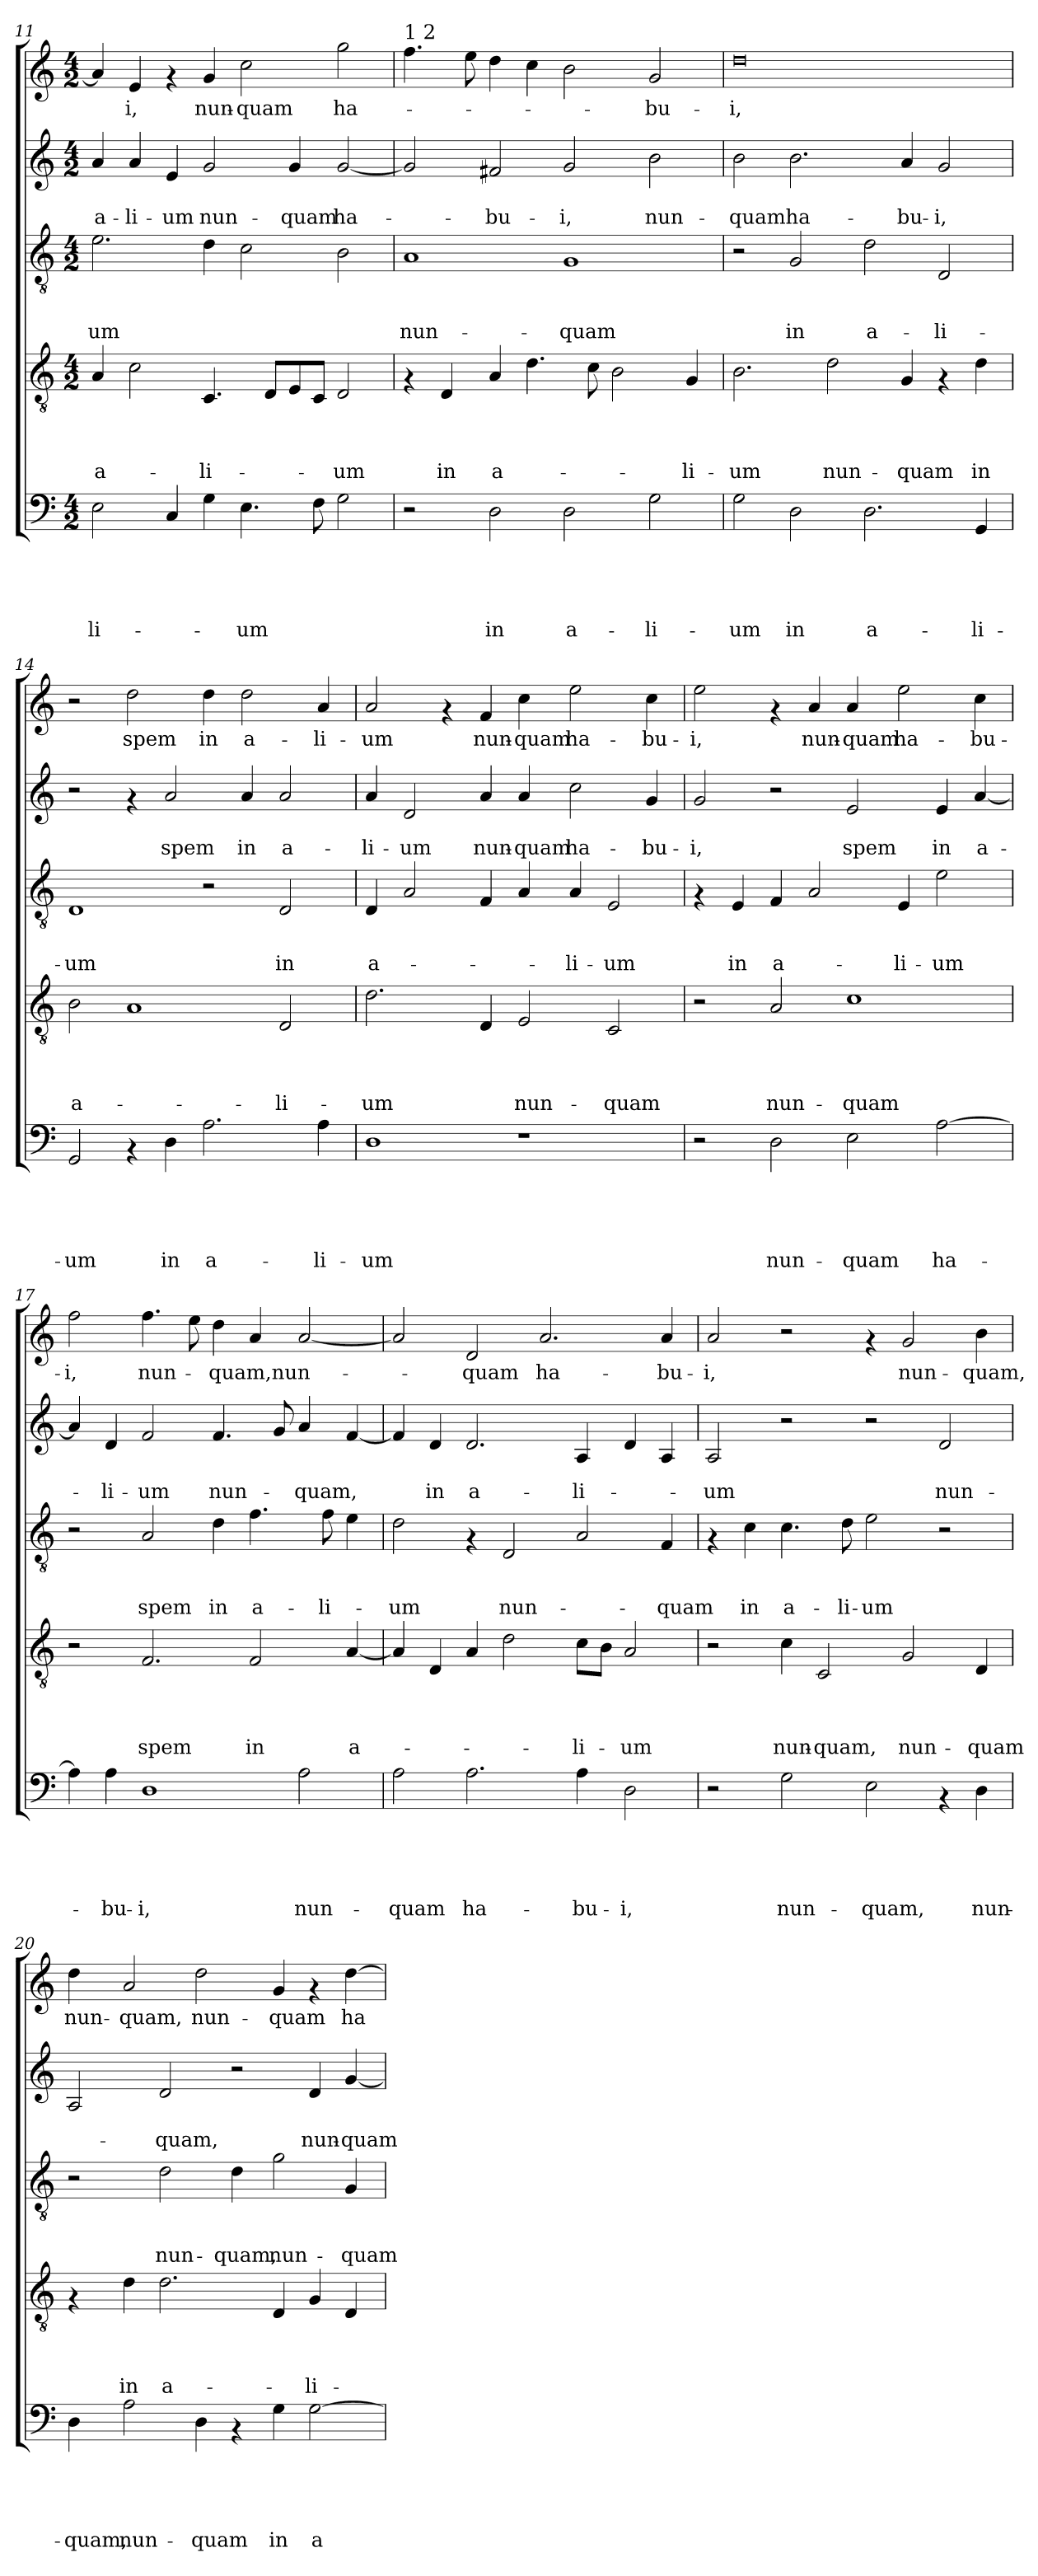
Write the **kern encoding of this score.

**kern	**text	**text	**text	**text	**text	**kern	**text	**text	**text	**text	**kern	**text	**text	**text	**kern	**text	**text	**kern	**text
*part5	*part5	*part5	*part5	*part5	*part5	*part4	*part4	*part4	*part4	*part4	*part3	*part3	*part3	*part3	*part2	*part2	*part2	*part1	*part1
*staff5	*staff5	*staff5	*staff5	*staff5	*staff5	*staff4	*staff4	*staff4	*staff4	*staff4	*staff3	*staff3	*staff3	*staff3	*staff2	*staff2	*staff2	*staff1	*staff1
*clefF4	*	*	*	*	*	*clefGv2	*	*	*	*	*clefGv2	*	*	*	*clefG2	*	*	*clefG2	*
*k[]	*	*	*	*	*	*k[]	*	*	*	*	*k[]	*	*	*	*k[]	*	*	*k[]	*
*C:	*	*	*	*	*	*C:	*	*	*	*	*C:	*	*	*	*C:	*	*	*C:	*
*M4/2	*	*	*	*	*	*M4/2	*	*	*	*	*M4/2	*	*	*	*M4/2	*	*	*M4/2	*
=11	=11	=11	=11	=11	=11	=11	=11	=11	=11	=11	=11	=11	=11	=11	=11	=11	=11	=11	=11
!	!	!	!	!	!LO:LY:b	!	!	!	!	!LO:LY:b	!	!	!	!LO:LY:b	!	!	!LO:LY:b	!	!
2E\	.	.	.	.	-li-	4A/	.	.	.	a-	2.e\	.	.	-um	4a/	.	a-	4a/]	.
!	!	!	!	!	!	!	!	!	!	!	!	!	!	!	!	!	!LO:LY:b	!	!LO:LY:b
.	.	.	.	.	.	2c\	.	.	.	.	.	.	.	.	4a/	.	-li-	4e/	-i,
!	!	!	!	!	!	!	!	!	!	!	!	!	!	!	!	!	!LO:LY:b	!	!
4C/	.	.	.	.	.	.	.	.	.	.	.	.	.	.	4e/	.	-um	4rf	.
!	!	!	!	!	!	!	!	!	!	!LO:LY:b	!	!	!	!	!	!	!LO:LY:b	!	!LO:LY:b
4G\	.	.	.	.	.	4.C/	.	.	.	-li-	4d\	.	.	.	2g/	.	nun-	4g/	nun-
!	!	!	!	!	!LO:LY:b	!	!	!	!	!	!	!	!	!	!	!	!	!	!LO:LY:b
4.E\	.	.	.	.	-um	.	.	.	.	.	2c\	.	.	.	.	.	.	2cc\	-quam
.	.	.	.	.	.	8D/L	.	.	.	.	.	.	.	.	.	.	.	.	.
!	!	!	!	!	!	!	!	!	!	!	!	!	!	!	!	!	!LO:LY:b	!	!
.	.	.	.	.	.	8E/	.	.	.	.	.	.	.	.	4g/	.	-quam	.	.
8F\	.	.	.	.	.	8C/J	.	.	.	.	.	.	.	.	.	.	.	.	.
!	!	!	!	!	!	!	!	!	!	!LO:LY:b	!	!	!	!	!	!	!LO:LY:b	!	!LO:LY:b
2G\	.	.	.	.	.	2D/	.	.	.	-um	2B\	.	.	.	[<2g/	.	ha-	2gg\	ha-
!!LO:PB:g=z
=12	=12	=12	=12	=12	=12	=12	=12	=12	=12	=12	=12	=12	=12	=12	=12	=12	=12	=12	=12
!	!	!	!	!	!	!	!	!	!	!	!	!	!	!	!	!	!	!LO:TX:a:t=1 2	!
!	!	!	!	!	!	!	!	!	!	!	!	!	!	!LO:LY:b	!	!	!	!	!
2r	.	.	.	.	.	4rF	.	.	.	.	1A	.	.	nun-	2g/]	.	.	4.ff\	.
!	!	!	!	!	!	!	!	!	!	!LO:LY:b	!	!	!	!	!	!	!	!	!
.	.	.	.	.	.	4D/	.	.	.	in	.	.	.	.	.	.	.	.	.
.	.	.	.	.	.	.	.	.	.	.	.	.	.	.	.	.	.	8ee\	.
!	!	!	!	!	!LO:LY:b	!	!	!	!	!LO:LY:b	!	!	!	!	!	!	!LO:LY:b	!	!
2D\	.	.	.	.	in	4A/	.	.	.	a-	.	.	.	.	2f#X/	.	-bu-	4dd\	.
.	.	.	.	.	.	4.d\	.	.	.	.	.	.	.	.	.	.	.	4cc\	.
!	!	!	!	!	!LO:LY:b	!	!	!	!	!	!	!	!	!LO:LY:b	!	!	!LO:LY:b	!	!
2D\	.	.	.	.	a-	.	.	.	.	.	1G	.	.	-quam	2g/	.	-i,	2b\	.
.	.	.	.	.	.	8c\	.	.	.	.	.	.	.	.	.	.	.	.	.
.	.	.	.	.	.	2B\	.	.	.	.	.	.	.	.	.	.	.	.	.
!	!	!	!	!	!LO:LY:b	!	!	!	!	!	!	!	!	!	!	!	!LO:LY:b	!	!LO:LY:b
2G\	.	.	.	.	-li-	.	.	.	.	.	.	.	.	.	2b\	.	nun-	2g/	-bu-
!	!	!	!	!	!	!	!	!	!	!LO:LY:b	!	!	!	!	!	!	!	!	!
.	.	.	.	.	.	4G/	.	.	.	-li-	.	.	.	.	.	.	.	.	.
=13	=13	=13	=13	=13	=13	=13	=13	=13	=13	=13	=13	=13	=13	=13	=13	=13	=13	=13	=13
!	!	!	!	!	!LO:LY:b	!	!	!	!	!LO:LY:b	!	!	!	!	!	!	!LO:LY:b	!	!LO:LY:b
2G\	.	.	.	.	-um	2.B\	.	.	.	-um	2r	.	.	.	2b\	.	-quam	0dd	-i,
!	!	!	!	!	!LO:LY:b	!	!	!	!	!	!	!	!	!LO:LY:b	!	!	!LO:LY:b	!	!
2D\	.	.	.	.	in	.	.	.	.	.	2G/	.	.	in	2.b\	.	ha-	.	.
!	!	!	!	!	!	!	!	!	!	!LO:LY:b	!	!	!	!	!	!	!	!	!
.	.	.	.	.	.	2d\	.	.	.	nun-	.	.	.	.	.	.	.	.	.
!	!	!	!	!	!LO:LY:b	!	!	!	!	!	!	!	!	!LO:LY:b	!	!	!	!	!
2.D\	.	.	.	.	a-	.	.	.	.	.	2d\	.	.	a-	.	.	.	.	.
!	!	!	!	!	!	!	!	!	!	!LO:LY:b	!	!	!	!	!	!	!LO:LY:b	!	!
.	.	.	.	.	.	4G/	.	.	.	-quam	.	.	.	.	4a/	.	-bu-	.	.
!	!	!	!	!	!	!	!	!	!	!	!	!	!	!LO:LY:b	!	!	!LO:LY:b	!	!
.	.	.	.	.	.	4rF	.	.	.	.	2D/	.	.	-li-	2g/	.	-i,	.	.
!	!	!	!	!	!LO:LY:b	!	!	!	!	!LO:LY:b	!	!	!	!	!	!	!	!	!
4GG/	.	.	.	.	-li-	4d\	.	.	.	in	.	.	.	.	.	.	.	.	.
=14	=14	=14	=14	=14	=14	=14	=14	=14	=14	=14	=14	=14	=14	=14	=14	=14	=14	=14	=14
!	!	!	!	!	!LO:LY:b	!	!	!	!	!LO:LY:b	!	!	!	!LO:LY:b	!	!	!	!	!
2GG/	.	.	.	.	-um	2B\	.	.	.	a-	1D	.	.	-um	2r	.	.	2r	.
!	!	!	!	!	!	!	!	!	!	!	!	!	!	!	!	!	!	!	!LO:LY:b
4rAA	.	.	.	.	.	1A	.	.	.	.	.	.	.	.	4rf	.	.	2dd\	spem
!	!	!	!	!	!LO:LY:b	!	!	!	!	!	!	!	!	!	!	!	!LO:LY:b	!	!
4D\	.	.	.	.	in	.	.	.	.	.	.	.	.	.	2a/	.	spem	.	.
!	!	!	!	!	!LO:LY:b	!	!	!	!	!	!	!	!	!	!	!	!	!	!LO:LY:b
2.A\	.	.	.	.	a-	.	.	.	.	.	2r	.	.	.	.	.	.	4dd\	in
!	!	!	!	!	!	!	!	!	!	!	!	!	!	!	!	!	!LO:LY:b	!	!LO:LY:b
.	.	.	.	.	.	.	.	.	.	.	.	.	.	.	4a/	.	in	2dd\	a-
!	!	!	!	!	!	!	!	!	!	!LO:LY:b	!	!	!	!LO:LY:b	!	!	!LO:LY:b	!	!
.	.	.	.	.	.	2D/	.	.	.	-li-	2D/	.	.	in	2a/	.	a-	.	.
!	!	!	!	!	!LO:LY:b	!	!	!	!	!	!	!	!	!	!	!	!	!	!LO:LY:b
4A\	.	.	.	.	-li-	.	.	.	.	.	.	.	.	.	.	.	.	4a/	-li-
=15	=15	=15	=15	=15	=15	=15	=15	=15	=15	=15	=15	=15	=15	=15	=15	=15	=15	=15	=15
!	!	!	!	!	!LO:LY:b	!	!	!	!	!LO:LY:b	!	!	!	!LO:LY:b	!	!	!LO:LY:b	!	!LO:LY:b
1D	.	.	.	.	-um	2.d\	.	.	.	-um	4D/	.	.	a-	4a/	.	-li-	2a/	-um
!	!	!	!	!	!	!	!	!	!	!	!	!	!	!	!	!	!LO:LY:b	!	!
.	.	.	.	.	.	.	.	.	.	.	2A/	.	.	.	2d/	.	-um	.	.
.	.	.	.	.	.	.	.	.	.	.	.	.	.	.	.	.	.	4rf	.
!	!	!	!	!	!	!	!	!	!	!	!	!	!	!	!	!	!LO:LY:b	!	!LO:LY:b
.	.	.	.	.	.	4D/	.	.	.	.	4F/	.	.	.	4a/	.	nun-	4f/	nun-
!	!	!	!	!	!	!	!	!	!	!LO:LY:b	!	!	!	!	!	!	!LO:LY:b	!	!LO:LY:b
1r	.	.	.	.	.	2E/	.	.	.	nun-	4A/	.	.	.	4a/	.	-quam	4cc\	-quam
!	!	!	!	!	!	!	!	!	!	!	!	!	!	!LO:LY:b	!	!	!LO:LY:b	!	!LO:LY:b
.	.	.	.	.	.	.	.	.	.	.	4A/	.	.	-li-	2cc\	.	ha-	2ee\	ha-
!	!	!	!	!	!	!	!	!	!	!LO:LY:b	!	!	!	!LO:LY:b	!	!	!	!	!
.	.	.	.	.	.	2C/	.	.	.	-quam	2E/	.	.	-um	.	.	.	.	.
!	!	!	!	!	!	!	!	!	!	!	!	!	!	!	!	!	!LO:LY:b	!	!LO:LY:b
.	.	.	.	.	.	.	.	.	.	.	.	.	.	.	4g/	.	-bu-	4cc\	-bu-
!!LO:PB:g=z
=16	=16	=16	=16	=16	=16	=16	=16	=16	=16	=16	=16	=16	=16	=16	=16	=16	=16	=16	=16
!	!	!	!	!	!	!	!	!	!	!	!	!	!	!	!	!	!LO:LY:b	!	!LO:LY:b
2r	.	.	.	.	.	2r	.	.	.	.	4rF	.	.	.	2g/	.	-i,	2ee\	-i,
!	!	!	!	!	!	!	!	!	!	!	!	!	!	!LO:LY:b	!	!	!	!	!
.	.	.	.	.	.	.	.	.	.	.	4E/	.	.	in	.	.	.	.	.
!	!	!	!	!	!LO:LY:b	!	!	!	!	!LO:LY:b	!	!	!	!LO:LY:b	!	!	!	!	!
2D\	.	.	.	.	nun-	2A/	.	.	.	nun-	4F/	.	.	a-	2r	.	.	4rf	.
!	!	!	!	!	!	!	!	!	!	!	!	!	!	!	!	!	!	!	!LO:LY:b
.	.	.	.	.	.	.	.	.	.	.	2A/	.	.	.	.	.	.	4a/	nun-
!	!	!	!	!	!LO:LY:b	!	!	!	!	!LO:LY:b	!	!	!	!	!	!	!LO:LY:b	!	!LO:LY:b
2E\	.	.	.	.	-quam	1c	.	.	.	-quam	.	.	.	.	2e/	.	spem	4a/	-quam
!	!	!	!	!	!	!	!	!	!	!	!	!	!	!LO:LY:b	!	!	!	!	!LO:LY:b
.	.	.	.	.	.	.	.	.	.	.	4E/	.	.	-li-	.	.	.	2ee\	ha-
!	!	!	!	!	!LO:LY:b	!	!	!	!	!	!	!	!	!LO:LY:b	!	!	!LO:LY:b	!	!
[>2A\	.	.	.	.	ha-	.	.	.	.	.	2e\	.	.	-um	4e/	.	in	.	.
!	!	!	!	!	!	!	!	!	!	!	!	!	!	!	!	!	!LO:LY:b	!	!LO:LY:b
.	.	.	.	.	.	.	.	.	.	.	.	.	.	.	[<4a/	.	a-	4cc\	-bu-
=17	=17	=17	=17	=17	=17	=17	=17	=17	=17	=17	=17	=17	=17	=17	=17	=17	=17	=17	=17
!	!	!	!	!	!	!	!	!	!	!	!	!	!	!	!	!	!	!	!LO:LY:b
4A\]	.	.	.	.	.	2r	.	.	.	.	2r	.	.	.	4a/]	.	.	2ff\	-i,
!	!	!	!	!	!LO:LY:b	!	!	!	!	!	!	!	!	!	!	!	!LO:LY:b	!	!
4A\	.	.	.	.	-bu-	.	.	.	.	.	.	.	.	.	4d/	.	-li-	.	.
!	!	!	!	!	!LO:LY:b	!	!	!	!	!LO:LY:b	!	!	!	!LO:LY:b	!	!	!LO:LY:b	!	!LO:LY:b
1D	.	.	.	.	-i,	2.F/	.	.	.	spem	2A/	.	.	spem	2f/	.	-um	4.ff\	nun-
.	.	.	.	.	.	.	.	.	.	.	.	.	.	.	.	.	.	8ee\	.
!	!	!	!	!	!	!	!	!	!	!	!	!	!	!LO:LY:b	!	!	!LO:LY:b	!	!LO:LY:b
.	.	.	.	.	.	.	.	.	.	.	4d\	.	.	in	4.f/	.	nun-	4dd\	-quam,nun-
!	!	!	!	!	!	!	!	!	!	!LO:LY:b	!	!	!	!LO:LY:b	!	!	!	!	!
.	.	.	.	.	.	2F/	.	.	.	in	4.f\	.	.	a-	.	.	.	4a/	.
.	.	.	.	.	.	.	.	.	.	.	.	.	.	.	8g/	.	.	.	.
!	!	!	!	!	!LO:LY:b	!	!	!	!	!	!	!	!	!	!	!	!LO:LY:b	!	!
2A\	.	.	.	.	nun-	.	.	.	.	.	.	.	.	.	4a/	.	-quam,	[<2a/	.
!	!	!	!	!	!	!	!	!	!	!	!	!	!	!LO:LY:b	!	!	!	!	!
.	.	.	.	.	.	.	.	.	.	.	8f\	.	.	-li-	.	.	.	.	.
!	!	!	!	!	!	!	!	!	!	!LO:LY:b	!	!	!	!	!	!	!	!	!
.	.	.	.	.	.	[<4A/	.	.	.	a-	4e\	.	.	.	[<4f/	.	.	.	.
=18	=18	=18	=18	=18	=18	=18	=18	=18	=18	=18	=18	=18	=18	=18	=18	=18	=18	=18	=18
!	!	!	!	!	!LO:LY:b	!	!	!	!	!	!	!	!	!LO:LY:b	!	!	!	!	!
2A\	.	.	.	.	-quam	4A/]	.	.	.	.	2d\	.	.	-um	4f/]	.	.	2a/]	.
!	!	!	!	!	!	!	!	!	!	!	!	!	!	!	!	!	!LO:LY:b	!	!
.	.	.	.	.	.	4D/	.	.	.	.	.	.	.	.	4d/	.	in	.	.
!	!	!	!	!	!LO:LY:b	!	!	!	!	!	!	!	!	!	!	!	!LO:LY:b	!	!LO:LY:b
2.A\	.	.	.	.	ha-	4A/	.	.	.	.	4rF	.	.	.	2.d/	.	a-	2d/	-quam
!	!	!	!	!	!	!	!	!	!	!	!	!	!	!LO:LY:b	!	!	!	!	!
.	.	.	.	.	.	2d\	.	.	.	.	2D/	.	.	nun-	.	.	.	.	.
!	!	!	!	!	!	!	!	!	!	!	!	!	!	!	!	!	!	!	!LO:LY:b
.	.	.	.	.	.	.	.	.	.	.	.	.	.	.	.	.	.	2.a/	ha-
!	!	!	!	!	!LO:LY:b	!	!	!	!	!LO:LY:b	!	!	!	!	!	!	!LO:LY:b	!	!
4A\	.	.	.	.	-bu-	8c\L	.	.	.	-li-	2A/	.	.	.	4A/	.	-li-	.	.
.	.	.	.	.	.	8B\J	.	.	.	.	.	.	.	.	.	.	.	.	.
!	!	!	!	!	!LO:LY:b	!	!	!	!	!LO:LY:b	!	!	!	!	!	!	!	!	!
2D\	.	.	.	.	-i,	2A/	.	.	.	-um	.	.	.	.	4d/	.	.	.	.
!	!	!	!	!	!	!	!	!	!	!	!	!	!	!LO:LY:b	!	!	!	!	!LO:LY:b
.	.	.	.	.	.	.	.	.	.	.	4F/	.	.	-quam	4A/	.	.	4a/	-bu-
=19	=19	=19	=19	=19	=19	=19	=19	=19	=19	=19	=19	=19	=19	=19	=19	=19	=19	=19	=19
!	!	!	!	!	!	!	!	!	!	!	!	!	!	!	!	!	!LO:LY:b	!	!LO:LY:b
2r	.	.	.	.	.	2r	.	.	.	.	4rF	.	.	.	2A/	.	-um	2a/	-i,
!	!	!	!	!	!	!	!	!	!	!	!	!	!	!LO:LY:b	!	!	!	!	!
.	.	.	.	.	.	.	.	.	.	.	4c\	.	.	in	.	.	.	.	.
!	!	!	!	!	!LO:LY:b	!	!	!	!	!LO:LY:b	!	!	!	!LO:LY:b	!	!	!	!	!
2G\	.	.	.	.	nun-	4c\	.	.	.	nun-	4.c\	.	.	a-	2r	.	.	2r	.
!	!	!	!	!	!	!	!	!	!	!LO:LY:b	!	!	!	!	!	!	!	!	!
.	.	.	.	.	.	2C/	.	.	.	-quam,	.	.	.	.	.	.	.	.	.
!	!	!	!	!	!	!	!	!	!	!	!	!	!	!LO:LY:b	!	!	!	!	!
.	.	.	.	.	.	.	.	.	.	.	8d\	.	.	-li-	.	.	.	.	.
!	!	!	!	!	!LO:LY:b	!	!	!	!	!	!	!	!	!LO:LY:b	!	!	!	!	!
2E\	.	.	.	.	-quam,	.	.	.	.	.	2e\	.	.	-um	2r	.	.	4rf	.
!	!	!	!	!	!	!	!	!	!	!LO:LY:b	!	!	!	!	!	!	!	!	!LO:LY:b
.	.	.	.	.	.	2G/	.	.	.	nun-	.	.	.	.	.	.	.	2g/	nun-
!	!	!	!	!	!	!	!	!	!	!	!	!	!	!	!	!	!LO:LY:b	!	!
4rAA	.	.	.	.	.	.	.	.	.	.	2r	.	.	.	2d/	.	nun-	.	.
!	!	!	!	!	!LO:LY:b	!	!	!	!	!LO:LY:b	!	!	!	!	!	!	!	!	!LO:LY:b
4D\	.	.	.	.	nun-	4D/	.	.	.	-quam	.	.	.	.	.	.	.	4b\	-quam,
!!LO:LB:g=z
=20	=20	=20	=20	=20	=20	=20	=20	=20	=20	=20	=20	=20	=20	=20	=20	=20	=20	=20	=20
!	!	!	!	!	!LO:LY:b	!	!	!	!	!	!	!	!	!	!	!	!	!	!LO:LY:b
4D\	.	.	.	.	-quam,	4rF	.	.	.	.	2r	.	.	.	2A/	.	.	4dd\	nun-
!	!	!	!	!	!LO:LY:b	!	!	!	!	!LO:LY:b	!	!	!	!	!	!	!	!	!LO:LY:b
2A\	.	.	.	.	nun-	4d\	.	.	.	in	.	.	.	.	.	.	.	2a/	-quam,
!	!	!	!	!	!	!	!	!	!	!LO:LY:b	!	!	!	!LO:LY:b	!	!	!LO:LY:b	!	!
.	.	.	.	.	.	2.d\	.	.	.	a-	2d\	.	.	nun-	2d/	.	-quam,	.	.
!	!	!	!	!	!LO:LY:b	!	!	!	!	!	!	!	!	!	!	!	!	!	!LO:LY:b
4D\	.	.	.	.	-quam	.	.	.	.	.	.	.	.	.	.	.	.	2dd\	nun-
!	!	!	!	!	!	!	!	!	!	!	!	!	!	!LO:LY:b	!	!	!	!	!
4rAA	.	.	.	.	.	.	.	.	.	.	4d\	.	.	-quam,	2r	.	.	.	.
!	!	!	!	!	!LO:LY:b	!	!	!	!	!	!	!	!	!LO:LY:b	!	!	!	!	!LO:LY:b
4G\	.	.	.	.	in	4D/	.	.	.	.	2g\	.	.	nun-	.	.	.	4g/	-quam
!	!	!	!	!	!LO:LY:b	!	!	!	!	!LO:LY:b	!	!	!	!	!	!	!LO:LY:b	!	!
[>2G\	.	.	.	.	a-	4G/	.	.	.	-li-	.	.	.	.	4d/	.	nun-	4rf	.
!	!	!	!	!	!	!	!	!	!	!	!	!	!	!LO:LY:b	!	!	!LO:LY:b	!	!LO:LY:b
.	.	.	.	.	.	4D/	.	.	.	.	4G/	.	.	-quam	[<4g/	.	-quam	[>4dd\	ha-
=	=	=	=	=	=	=	=	=	=	=	=	=	=	=	=	=	=	=	=
*-	*-	*-	*-	*-	*-	*-	*-	*-	*-	*-	*-	*-	*-	*-	*-	*-	*-	*-	*-
